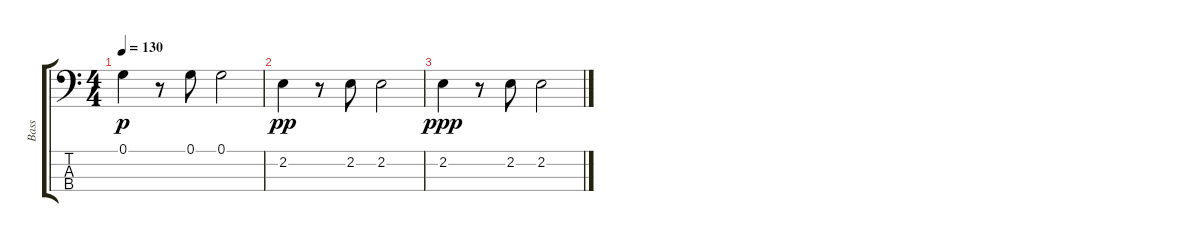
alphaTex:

\track ("Bass" "Bass") {instrument electricbassfinger}
\staff {score tabs}
\tuning (G2 D2 A1 E1) {hide}
\ts (4 4)
\tempo 130
\clef f4
\ks c
0.1.4{dy p} r.8 0.1.8 0.1.2 |
2.2.4{dy pp} r.8 2.2.8 2.2.2 |
2.2.4{dy ppp} r.8 2.2.8 2.2.2
